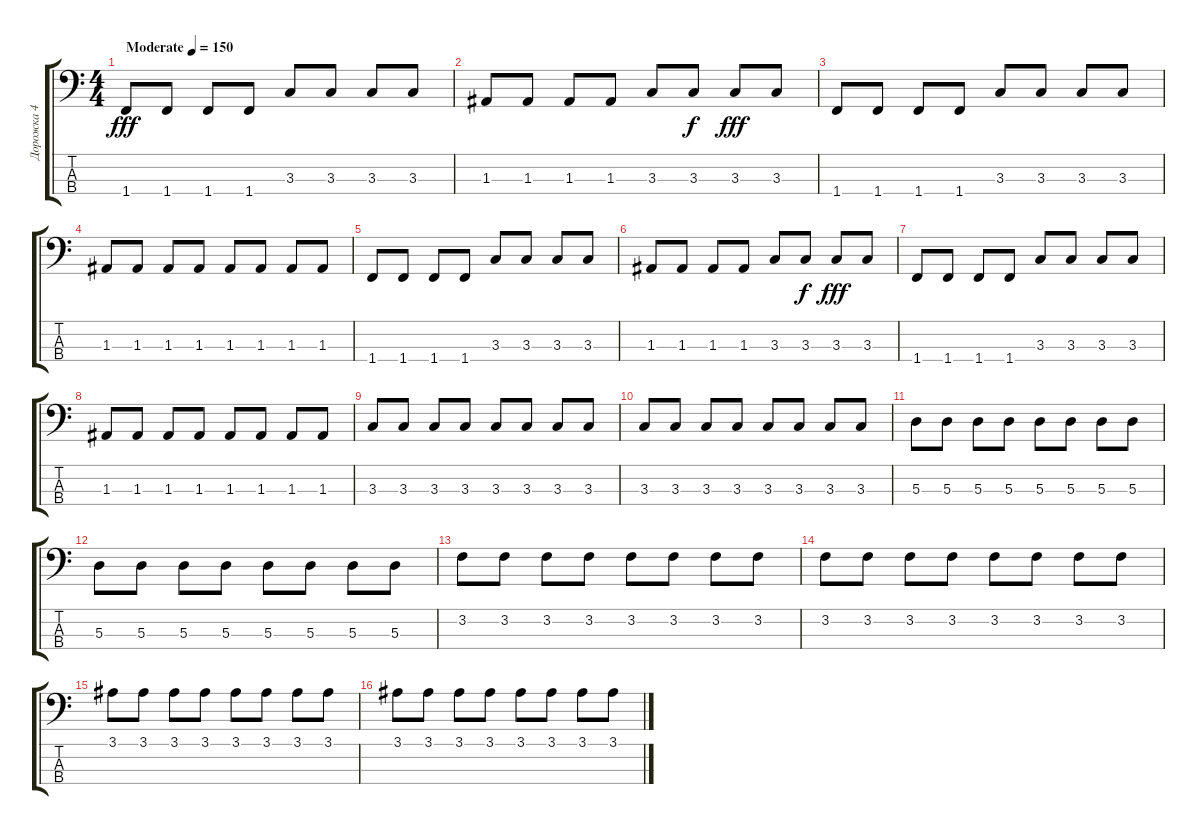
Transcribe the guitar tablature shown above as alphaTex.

\track ("Дорожка 4" "Дорожка 4") {instrument electricbassfinger}
\staff {score tabs}
\tuning (G2 D2 A1 E1) {hide}
\ts (4 4)
\tempo (150 "Moderate")
\clef f4
\ks c
1.4.8{dy fff instrument electricbassfinger} 1.4.8 1.4.8 1.4.8 3.3.8 3.3.8 3.3.8 3.3.8 |
1.3.8 1.3.8 1.3.8 1.3.8 3.3.8 3.3.8{dy f} 3.3.8{dy fff} 3.3.8 |
1.4.8 1.4.8 1.4.8 1.4.8 3.3.8 3.3.8 3.3.8 3.3.8 |
1.3.8 1.3.8 1.3.8 1.3.8 1.3.8 1.3.8 1.3.8 1.3.8 |
1.4.8 1.4.8 1.4.8 1.4.8 3.3.8 3.3.8 3.3.8 3.3.8 |
1.3.8 1.3.8 1.3.8 1.3.8 3.3.8 3.3.8{dy f} 3.3.8{dy fff} 3.3.8 |
1.4.8 1.4.8 1.4.8 1.4.8 3.3.8 3.3.8 3.3.8 3.3.8 |
1.3.8 1.3.8 1.3.8 1.3.8 1.3.8 1.3.8 1.3.8 1.3.8 |
3.3.8 3.3.8 3.3.8 3.3.8 3.3.8 3.3.8 3.3.8 3.3.8 |
3.3.8 3.3.8 3.3.8 3.3.8 3.3.8 3.3.8 3.3.8 3.3.8 |
5.3.8 5.3.8 5.3.8 5.3.8 5.3.8 5.3.8 5.3.8 5.3.8 |
5.3.8 5.3.8 5.3.8 5.3.8 5.3.8 5.3.8 5.3.8 5.3.8 |
3.2.8 3.2.8 3.2.8 3.2.8 3.2.8 3.2.8 3.2.8 3.2.8 |
3.2.8 3.2.8 3.2.8 3.2.8 3.2.8 3.2.8 3.2.8 3.2.8 |
3.1.8 3.1.8 3.1.8 3.1.8 3.1.8 3.1.8 3.1.8 3.1.8 |
3.1.8 3.1.8 3.1.8 3.1.8 3.1.8 3.1.8 3.1.8 3.1.8
